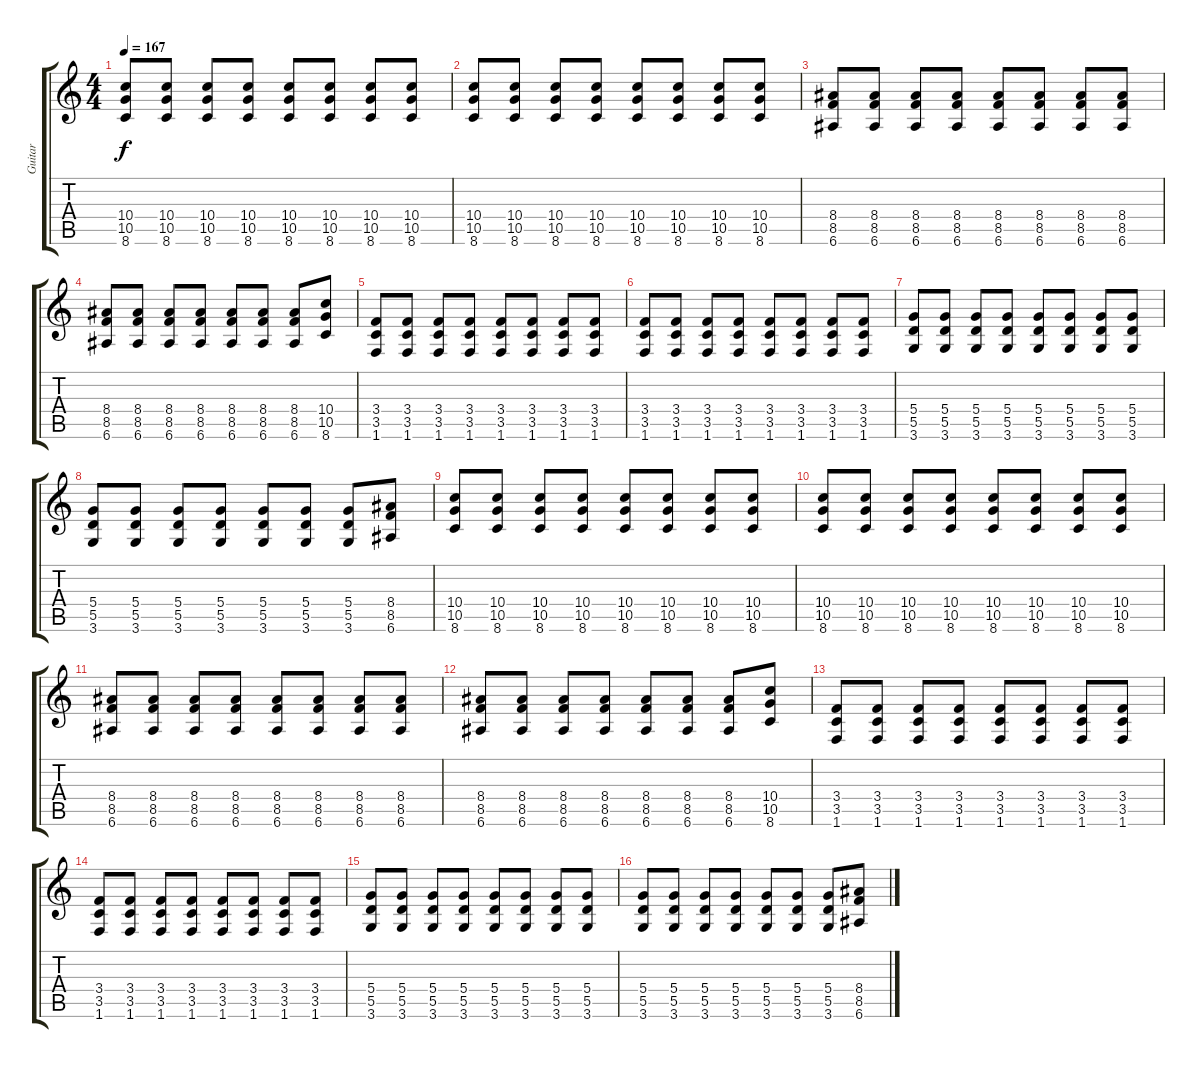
\track ("Guitar" "Guitar") {instrument distortionguitar}
\staff {score tabs}
\tuning (E4 B3 G3 D3 A2 E2) {hide}
\ts (4 4)
\tempo 167
\clef g2
\ks c
(10.4 10.5 8.6).8{dy f volume 10 balance 0} (10.4 10.5 8.6).8 (10.4 10.5 8.6).8 (10.4 10.5 8.6).8 (10.4 10.5 8.6).8 (10.4 10.5 8.6).8 (10.4 10.5 8.6).8 (10.4 10.5 8.6).8 |
(10.4 10.5 8.6).8 (10.4 10.5 8.6).8 (10.4 10.5 8.6).8 (10.4 10.5 8.6).8 (10.4 10.5 8.6).8 (10.4 10.5 8.6).8 (10.4 10.5 8.6).8 (10.4 10.5 8.6).8 |
(8.4 8.5 6.6).8 (8.4 8.5 6.6).8 (8.4 8.5 6.6).8 (8.4 8.5 6.6).8 (8.4 8.5 6.6).8 (8.4 8.5 6.6).8 (8.4 8.5 6.6).8 (8.4 8.5 6.6).8 |
(8.4 8.5 6.6).8 (8.4 8.5 6.6).8 (8.4 8.5 6.6).8 (8.4 8.5 6.6).8 (8.4 8.5 6.6).8 (8.4 8.5 6.6).8 (8.4 8.5 6.6).8 (10.4 10.5 8.6).8 |
(3.4 3.5 1.6).8 (3.4 3.5 1.6).8 (3.4 3.5 1.6).8 (3.4 3.5 1.6).8 (3.4 3.5 1.6).8 (3.4 3.5 1.6).8 (3.4 3.5 1.6).8 (3.4 3.5 1.6).8 |
(3.4 3.5 1.6).8 (3.4 3.5 1.6).8 (3.4 3.5 1.6).8 (3.4 3.5 1.6).8 (3.4 3.5 1.6).8 (3.4 3.5 1.6).8 (3.4 3.5 1.6).8 (3.4 3.5 1.6).8 |
(5.4 5.5 3.6).8 (5.4 5.5 3.6).8 (5.4 5.5 3.6).8 (5.4 5.5 3.6).8 (5.4 5.5 3.6).8 (5.4 5.5 3.6).8 (5.4 5.5 3.6).8 (5.4 5.5 3.6).8 |
(5.4 5.5 3.6).8 (5.4 5.5 3.6).8 (5.4 5.5 3.6).8 (5.4 5.5 3.6).8 (5.4 5.5 3.6).8 (5.4 5.5 3.6).8 (5.4 5.5 3.6).8 (8.4 8.5 6.6).8 |
(10.4 10.5 8.6).8 (10.4 10.5 8.6).8 (10.4 10.5 8.6).8 (10.4 10.5 8.6).8 (10.4 10.5 8.6).8 (10.4 10.5 8.6).8 (10.4 10.5 8.6).8 (10.4 10.5 8.6).8 |
(10.4 10.5 8.6).8 (10.4 10.5 8.6).8 (10.4 10.5 8.6).8 (10.4 10.5 8.6).8 (10.4 10.5 8.6).8 (10.4 10.5 8.6).8 (10.4 10.5 8.6).8 (10.4 10.5 8.6).8 |
(8.4 8.5 6.6).8 (8.4 8.5 6.6).8 (8.4 8.5 6.6).8 (8.4 8.5 6.6).8 (8.4 8.5 6.6).8 (8.4 8.5 6.6).8 (8.4 8.5 6.6).8 (8.4 8.5 6.6).8 |
(8.4 8.5 6.6).8 (8.4 8.5 6.6).8 (8.4 8.5 6.6).8 (8.4 8.5 6.6).8 (8.4 8.5 6.6).8 (8.4 8.5 6.6).8 (8.4 8.5 6.6).8 (10.4 10.5 8.6).8 |
(3.4 3.5 1.6).8 (3.4 3.5 1.6).8 (3.4 3.5 1.6).8 (3.4 3.5 1.6).8 (3.4 3.5 1.6).8 (3.4 3.5 1.6).8 (3.4 3.5 1.6).8 (3.4 3.5 1.6).8 |
(3.4 3.5 1.6).8 (3.4 3.5 1.6).8 (3.4 3.5 1.6).8 (3.4 3.5 1.6).8 (3.4 3.5 1.6).8 (3.4 3.5 1.6).8 (3.4 3.5 1.6).8 (3.4 3.5 1.6).8 |
(5.4 5.5 3.6).8 (5.4 5.5 3.6).8 (5.4 5.5 3.6).8 (5.4 5.5 3.6).8 (5.4 5.5 3.6).8 (5.4 5.5 3.6).8 (5.4 5.5 3.6).8 (5.4 5.5 3.6).8 |
(5.4 5.5 3.6).8 (5.4 5.5 3.6).8 (5.4 5.5 3.6).8 (5.4 5.5 3.6).8 (5.4 5.5 3.6).8 (5.4 5.5 3.6).8 (5.4 5.5 3.6).8 (8.4 8.5 6.6).8
